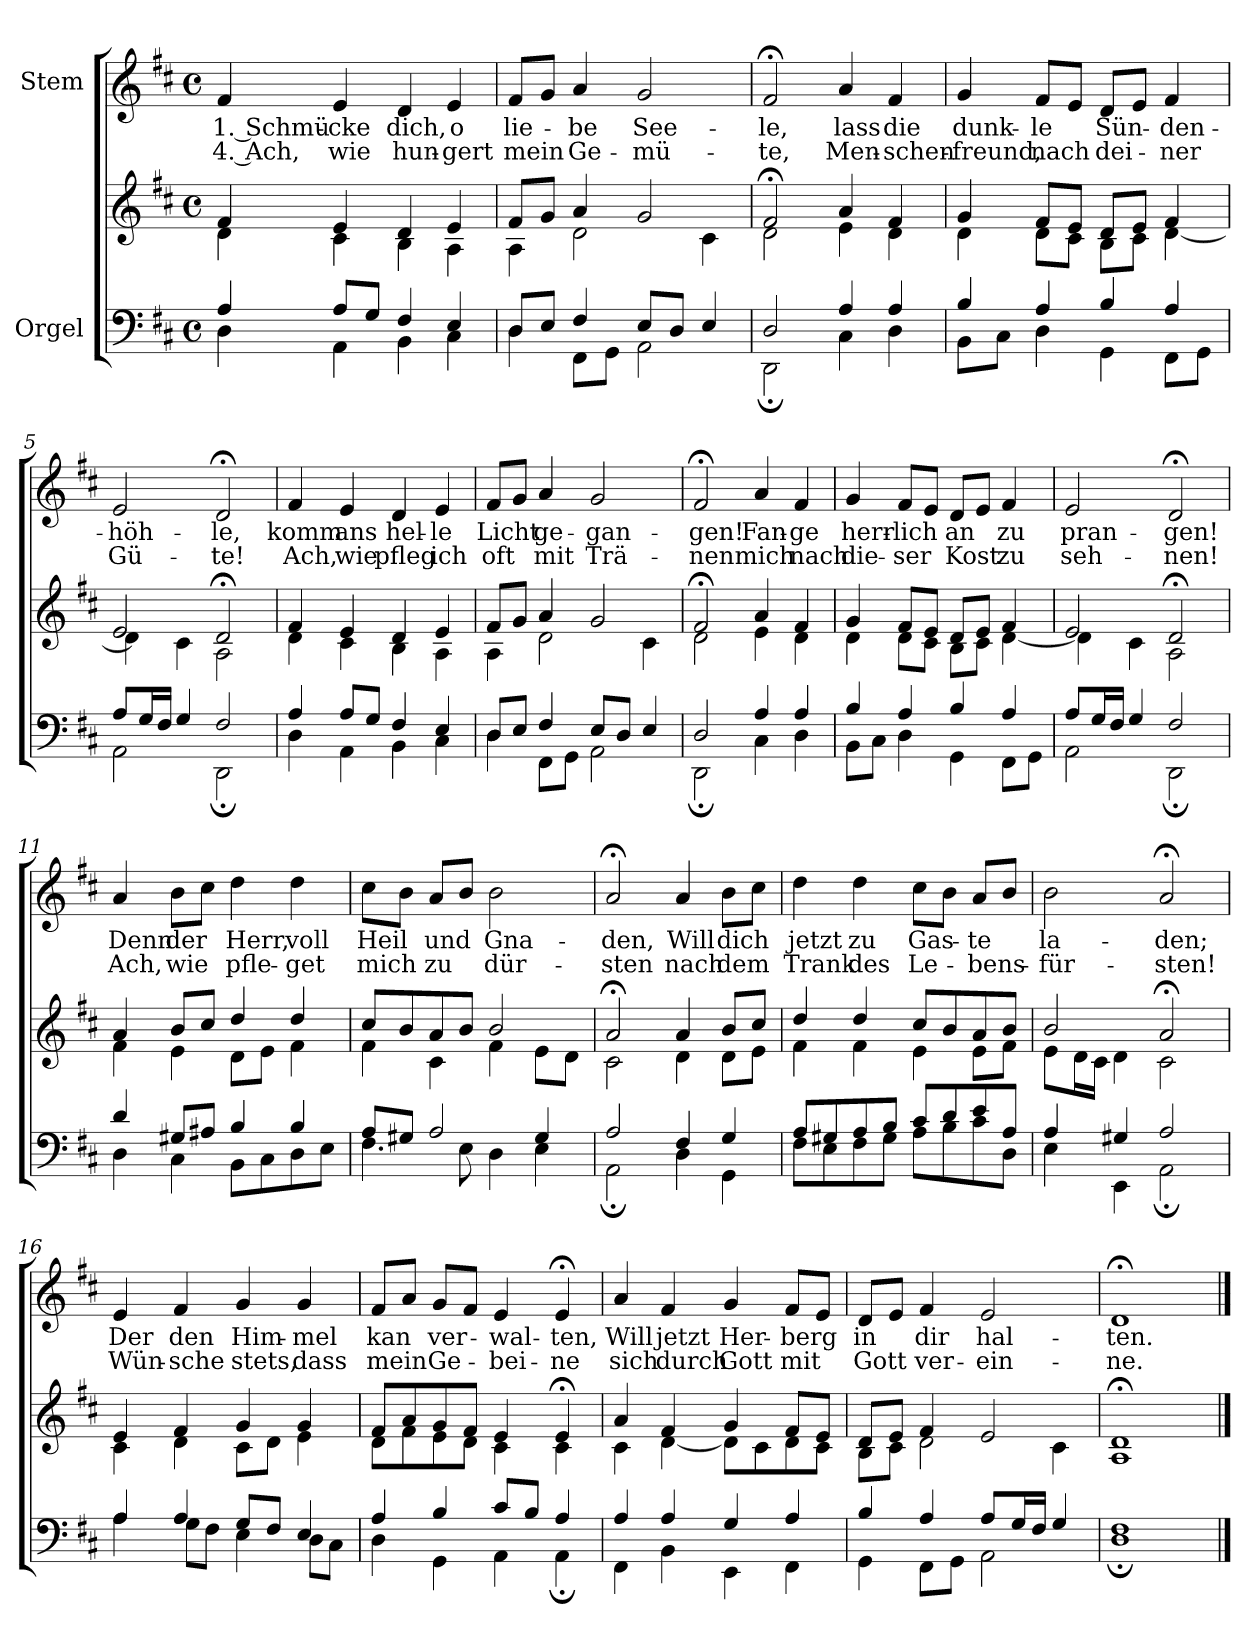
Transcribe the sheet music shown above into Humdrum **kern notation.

**kern	**kern	**kern	**text	**text
*part2	*part2	*part1	*part1	*part1
*staff3	*staff2	*staff1	*staff1	*staff1
*I"Orgel	*	*I"Stem	*	*
*clefF4	*clefG2	*clefG2	*	*
*k[f#c#]	*k[f#c#]	*k[f#c#]	*	*
*M4/4	*M4/4	*M4/4	*	*
*met(c)	*met(c)	*met(c)	*	*
*MM76	*MM76	*MM76	*	*
=1	=1	=1	=1	=1
*^	*^	*	*	*
4A/	4D\	4f#/	4d\	4f#/	1. Schmü-	4. Ach,
8A/L	4AA\	4e/	4c#\	4e/	-cke	wie
8G/J	.	.	.	.	.	.
4F#/	4BB\	4d/	4B\	4d/	dich,	hun-
4E/	4C#\	4e/	4A\	4e/	o	-gert
=2	=2	=2	=2	=2	=2	=2
8D/L	4D\	8f#/L	4A\	8f#/L	lie-	mein
8E/J	.	8g/J	.	8g/J	.	.
4F#/	8FF#\L	4a/	2d\	4a/	-be	Ge-
.	8GG\J	.	.	.	.	.
8E/L	2AA\	2g/	.	2g/	See-	-mü-
8D/J	.	.	.	.	.	.
4E/	.	.	4c#\	.	.	.
=3	=3	=3	=3	=3	=3	=3
*	*	*	*	*MM70	*	*
2D/	2DD;\	2f#;</	2d\	2f#;</	-le,	-te,
*	*	*	*	*MM76	*	*
4A/	4C#\	4a/	4e\	4a/	lass	Men-
4A/	4D\	4f#/	4d\	4f#/	die	-schen-
!!LO:LB:g=z
=4	=4	=4	=4	=4	=4	=4
4B/	8BB\L	4g/	4d\	4g/	dunk-	-freund,
.	8C#\J	.	.	.	.	.
4A/	4D\	8f#/L	8d\L	8f#/L	-le	nach
.	.	8e/J	8c#\J	8e/J	.	.
4B/	4GG\	8d/L	8B\L	8d/L	Sün-	dei-
.	.	8e/J	8c#\J	8e/J	.	.
4A/	8FF#\L	4f#/	[4d\	4f#/	-den-	-ner
.	8GG\J	.	.	.	.	.
=5	=5	=5	=5	=5	=5	=5
8A/L	2AA\	2e/	4d\]	2e/	-höh-	Gü-
16G/L	.	.	.	.	.	.
16F#/JJ	.	.	.	.	.	.
4G/	.	.	4c#\	.	.	.
*	*	*	*	*MM70	*	*
2F#/	2DD;\	2d;</	2A\	2d;</	-le,	-te!
=6	=6	=6	=6	=6	=6	=6
*	*	*	*	*MM76	*	*
4A/	4D\	4f#/	4d\	4f#/	komm	Ach,
8A/L	4AA\	4e/	4c#\	4e/	ans	wie
8G/J	.	.	.	.	.	.
4F#/	4BB\	4d/	4B\	4d/	hel-	pfleg
4E/	4C#\	4e/	4A\	4e/	-le	ich
!!LO:LB:g=z
=7	=7	=7	=7	=7	=7	=7
8D/L	4D\	8f#/L	4A\	8f#/L	Licht	oft
8E/J	.	8g/J	.	8g/J	.	.
4F#/	8FF#\L	4a/	2d\	4a/	ge-	mit
.	8GG\J	.	.	.	.	.
8E/L	2AA\	2g/	.	2g/	-gan-	Trä-
8D/J	.	.	.	.	.	.
4E/	.	.	4c#\	.	.	.
=8	=8	=8	=8	=8	=8	=8
*	*	*	*	*MM70	*	*
2D/	2DD;\	2f#;</	2d\	2f#;</	-gen!	-nen
*	*	*	*	*MM76	*	*
4A/	4C#\	4a/	4e\	4a/	Fan-	mich
4A/	4D\	4f#/	4d\	4f#/	-ge	nach
=9	=9	=9	=9	=9	=9	=9
4B/	8BB\L	4g/	4d\	4g/	herr-	die-
.	8C#\J	.	.	.	.	.
4A/	4D\	8f#/L	8d\L	8f#/L	-lich	-ser
.	.	8e/J	8c#\J	8e/J	.	.
4B/	4GG\	8d/L	8B\L	8d/L	an	Kost
.	.	8e/J	8c#\J	8e/J	.	.
4A/	8FF#\L	4f#/	[4d\	4f#/	zu	zu
.	8GG\J	.	.	.	.	.
=10	=10	=10	=10	=10	=10	=10
8A/L	2AA\	2e/	4d\]	2e/	pran-	seh-
16G/L	.	.	.	.	.	.
16F#/JJ	.	.	.	.	.	.
4G/	.	.	4c#\	.	.	.
*	*	*	*	*MM70	*	*
2F#/	2DD;\	2d;</	2A\	2d;</	-gen!	-nen!
!!LO:PB:g=z
=11	=11	=11	=11	=11	=11	=11
*	*	*	*	*MM76	*	*
4d/	4D\	4a/	4f#\	4a/	Denn	Ach,
8G#X/L	4C#\	8b/L	4e\	8b\L	der	wie
8A#X/J	.	8cc#/J	.	8cc#\J	.	.
4B/	8BB\L	4dd/	8d\L	4dd\	Herr,	pfle-
.	8C#\	.	8e\J	.	.	.
4B/	8D\	4dd/	4f#\	4dd\	voll	-get
.	8E\J	.	.	.	.	.
=12	=12	=12	=12	=12	=12	=12
8A/L	4.F#\	8cc#/L	4f#\	8cc#\L	Heil	mich
8G#X/J	.	8b/	.	8b\J	.	.
2A/	.	8a/	4c#\	8a/L	und	zu
.	8E\	8b/J	.	8b/J	.	.
.	4D\	2b/	4f#\	2b\	Gna-	dür-
4G#/	4E\	.	8e\L	.	.	.
.	.	.	8d\J	.	.	.
=13	=13	=13	=13	=13	=13	=13
*	*	*	*	*MM70	*	*
2A/	2AA;\	2a;</	2c#\	2a;</	-den,	-sten
*	*	*	*	*MM76	*	*
4F#/	4D\	4a/	4d\	4a/	Will	nach
4G/	4GG\	8b/L	8d\L	8b\L	dich	dem
.	.	8cc#/J	8e\J	8cc#\J	.	.
!!LO:LB:g=z
=14	=14	=14	=14	=14	=14	=14
8A/L	8F#\L	4dd/	4f#\	4dd\	jetzt	Trank
8G#X/	8E\	.	.	.	.	.
8A/	8F#\	4dd/	4f#\	4dd\	zu	des
8B/J	8G#\J	.	.	.	.	.
8c#/L	8A\L	8cc#/L	4e\	8cc#\L	Gas-	Le-
8d/	8B\	8b/	.	8b\J	.	.
8e/	8c#\	8a/	8e\L	8a/L	-te	-bens-
8A/J	8D\J	8b/J	8f#\J	8b/J	.	.
=15	=15	=15	=15	=15	=15	=15
4A/	4E\	2b/	8e\L	2b\	la-	-für-
.	.	.	16d\L	.	.	.
.	.	.	16c#\JJ	.	.	.
4G#X/	4EE\	.	4d\	.	.	.
*	*	*	*	*MM70	*	*
2A/	2AA;\	2a;</	2c#\	2a;</	-den;	-sten!
=16	=16	=16	=16	=16	=16	=16
*	*	*	*	*MM76	*	*
4A/	4A\	4e/	4c#\	4e/	Der	Wün-
4A/	8G\L	4f#/	4d\	4f#/	den	-sche
.	8F#\J	.	.	.	.	.
8G/L	4E\	4g/	8c#\L	4g/	Him-	stets,
8F#/J	.	.	8d\J	.	.	.
4E/	8D\L	4g/	4e\	4g/	-mel	dass
.	8C#\J	.	.	.	.	.
!!LO:LB:g=z
=17	=17	=17	=17	=17	=17	=17
4A/	4D\	8f#/L	8d\L	8f#/L	kan	mein
.	.	8a/	8f#\	8a/J	.	.
4B/	4GG\	8g/	8e\	8g/L	ver-	Ge-
.	.	8f#/J	8d\J	8f#/J	.	.
8c#/L	4AA\	4e/	4c#\	4e/	-wal-	-bei-
8B/J	.	.	.	.	.	.
*	*	*	*	*MM60	*	*
4A/	4AA;\	4e;</	4c#\	4e;</	-ten,	-ne
=18	=18	=18	=18	=18	=18	=18
*	*	*	*	*MM76	*	*
4A/	4FF#\	4a/	4c#\	4a/	Will	sich
4A/	4BB\	4f#/	[4d\	4f#/	jetzt	durch
4G/	4EE\	4g/	8d\L]	4g/	Her-	Gott
.	.	.	8c#\	.	.	.
4A/	4FF#\	8f#/L	8d\	8f#/L	-berg	mit
.	.	8e/J	8c#\J	8e/J	.	.
=19	=19	=19	=19	=19	=19	=19
4B/	4GG\	8d/L	8B\L	8d/L	in	Gott
.	.	8e/J	8c#\J	8e/J	.	.
4A/	8FF#\L	4f#/	2d\	4f#/	dir	ver-
.	8GG\J	.	.	.	.	.
8A/L	2AA\	2e/	.	2e/	hal-	-ein-
16G/L	.	.	.	.	.	.
16F#/JJ	.	.	.	.	.	.
4G/	.	.	4c#\	.	.	.
=20	=20	=20	=20	=20	=20	=20
*	*	*	*	*MM70	*	*
1F#	1D;	1d;<	1A	1d;<	-ten.	-ne.
*v	*v	*	*	*	*	*
*	*v	*v	*	*	*
==	==	==	==	==
*-	*-	*-	*-	*-
